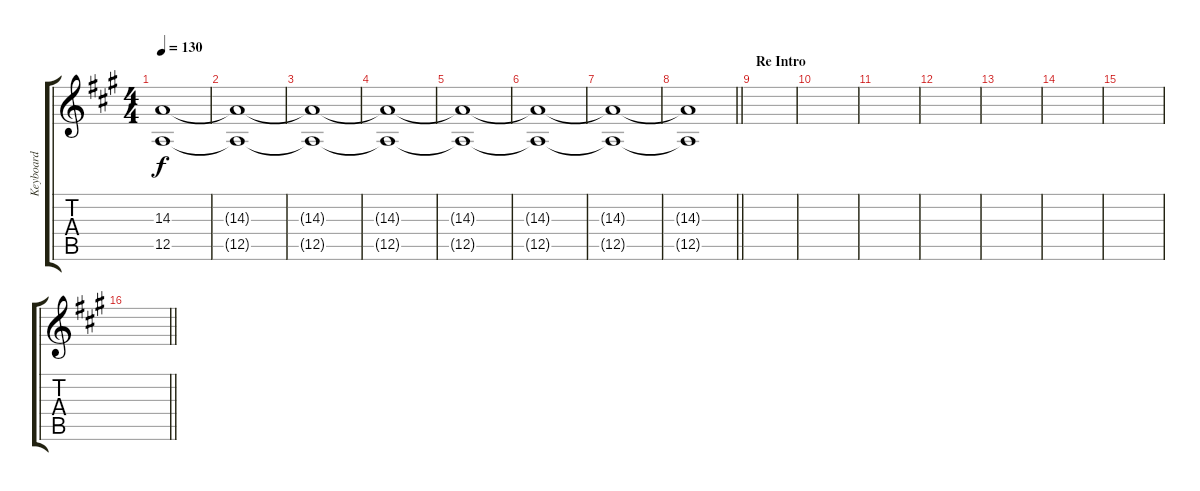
\track ("Keyboard" "Keyboard") {instrument stringensemble1}
\staff {score tabs}
\tuning (E4 B3 G3 D3 A2 E2) {hide}
\ts (4 4)
\tempo 130
\clef g2
\ks a
(14.3 12.5).1{dy f} |
(14.3{t} 12.5{t}).1 |
(14.3{t} 12.5{t}).1 |
(14.3{t} 12.5{t}).1 |
(14.3{t} 12.5{t}).1 |
(14.3{t} 12.5{t}).1 |
(14.3{t} 12.5{t}).1 |
\barLineRight lightlight
(14.3{t} 12.5{t}).1 |
\section ("" "Re Intro")
|
|
|
|
|
|
|
\barLineRight lightlight
